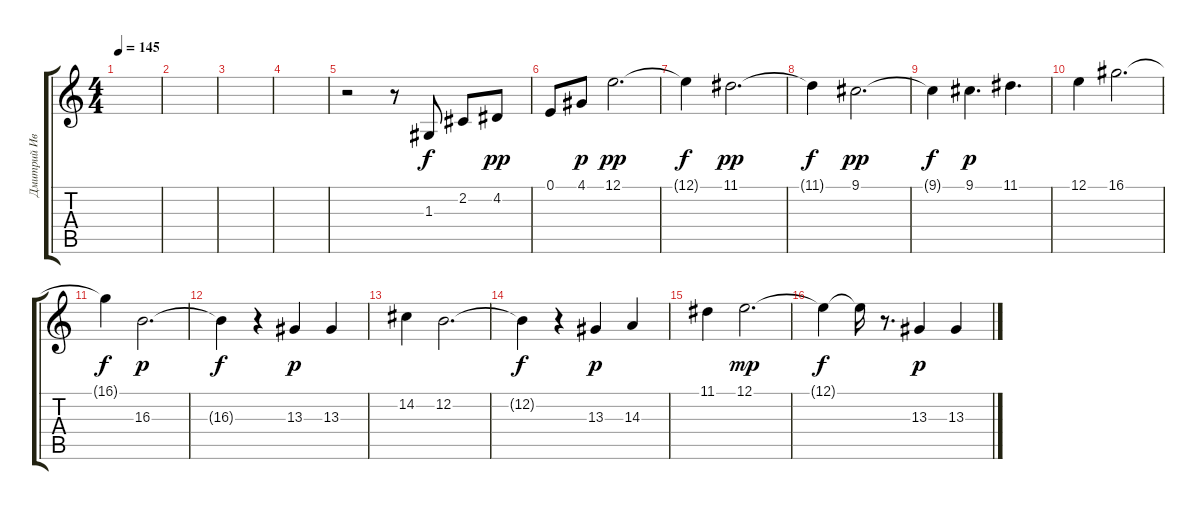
\track ("Дмитрий Иванов" "Дмитрий Ив") {instrument clarinet}
\staff {score tabs}
\tuning (E4 B3 G3 D3 A2 E2) {hide}
\ts (4 4)
\tempo 145
\clef g2
\ks c
|
|
|
|
r.2 r.8 1.3.8 2.2.8 4.2.8{dy pp} |
0.1.8 4.1.8{dy p} 12.1.2{d dy pp} |
12.1{t}.4{dy f} 11.1.2{d dy pp} |
11.1{t}.4{dy f} 9.1.2{d dy pp} |
9.1{t}.4{dy f} 9.1.4{d dy p} 11.1.4{d} |
12.1.4 16.1.2{d} |
16.1{t}.4{dy f} 16.3.2{d dy p} |
16.3{t}.4{dy f} r.4 13.3.4{dy p} 13.3.4 |
14.2.4 12.2.2{d} |
12.2{t}.4{dy f} r.4 13.3.4{dy p} 14.3.4 |
11.1.4 12.1.2{d dy mp} |
12.1{t}.4{dy f} 12.1{t}.16 r.8{d} 13.3.4{dy p} 13.3.4
